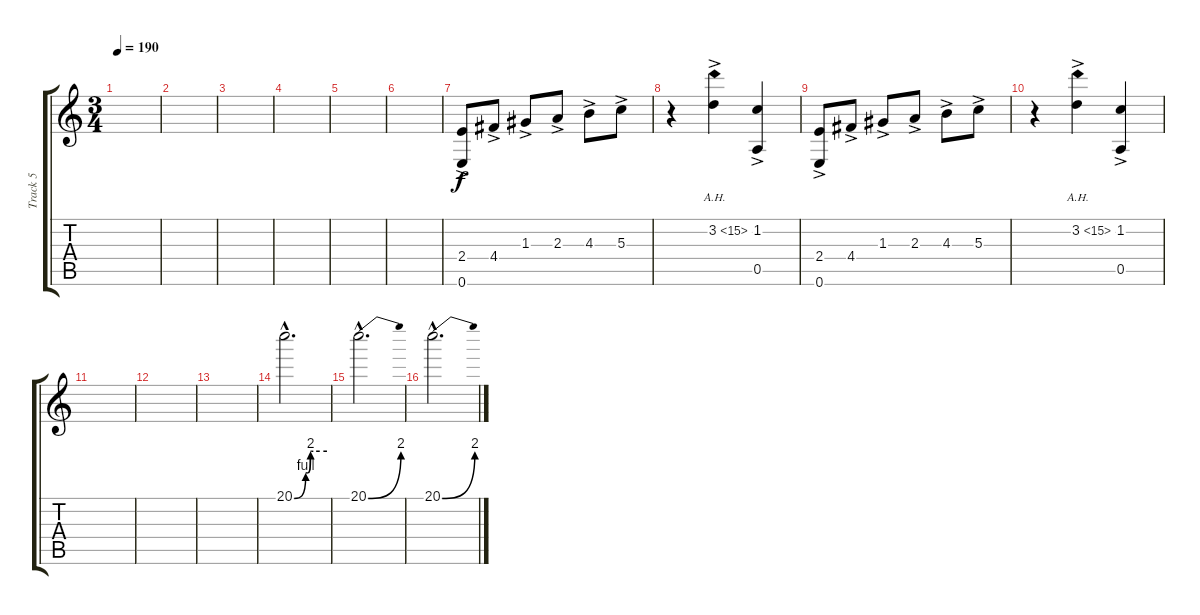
\track ("Track 5" "Track 5") {instrument overdrivenguitar}
\staff {score tabs}
\tuning (E4 B3 G3 D3 A2 E2) {hide}
\ts (3 4)
\tempo 190
\clef g2
\ks c
|
|
|
|
|
|
(2.4{ac} 0.6).8 4.4{ac}.8 1.3{ac}.8 2.3{ac}.8 4.3{ac}.8 5.3{ac}.8 |
r.4 3.2{ah 12 ac}.4 (1.2{ac} 0.5).4 |
(2.4{ac} 0.6).8 4.4{ac}.8 1.3{ac}.8 2.3{ac}.8 4.3{ac}.8 5.3{ac}.8 |
r.4 3.2{ah 12 ac}.4 (1.2{ac} 0.5).4 |
|
|
|
20.1{be (custom 0 0 21 4 25 4 30 8 32 8 35 8 60 8) hac}.2{d} |
20.1{be (bend 0 0 60 8) hac}.2{d} |
20.1{be (bend 0 0 60 8) hac}.2{d}
